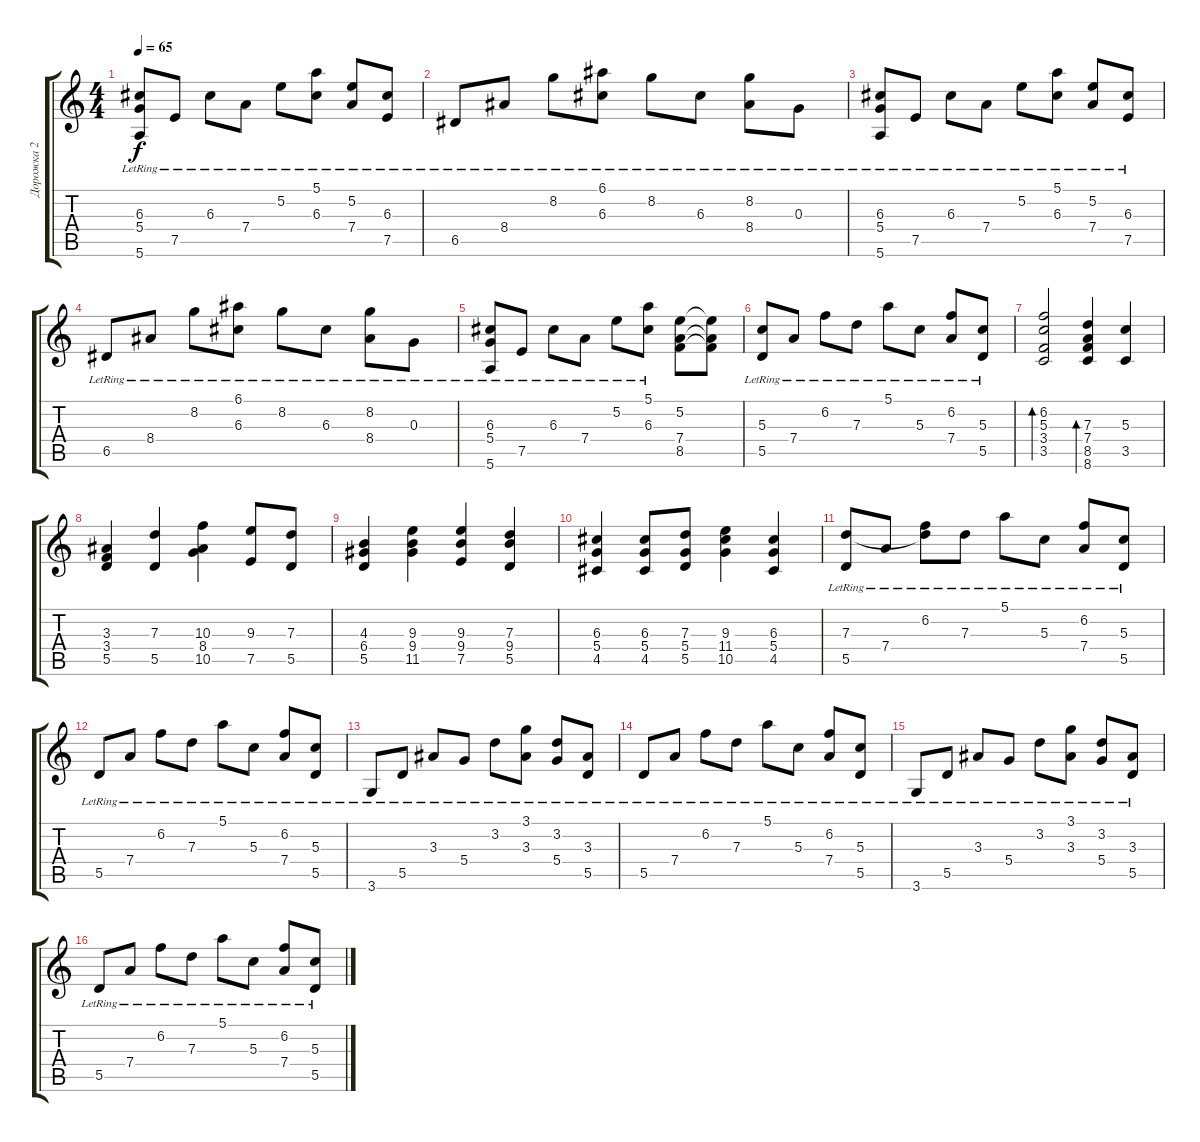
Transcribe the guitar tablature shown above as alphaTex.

\track ("Дорожка 2" "Дорожка 2") {instrument acousticguitarnylon}
\staff {score tabs}
\tuning (E4 B3 G3 D3 A2 E2) {hide}
\ts (4 4)
\tempo 65
\clef g2
\ks c
(6.3{lr} 5.4{lr} 5.6{lr}).8{dy f} 7.5{lr}.8 6.3{lr}.8 7.4{lr}.8 5.2{lr}.8 (5.1{lr} 6.3{lr}).8 (5.2{lr} 7.4{lr}).8 (6.3{lr} 7.5{lr}).8 |
6.5{lr}.8 8.4{lr}.8 8.2{lr}.8 (6.1{lr} 6.3{lr}).8 8.2{lr}.8 6.3{lr}.8 (8.2{lr} 8.4{lr}).8 0.3{lr}.8 |
(6.3{lr} 5.4{lr} 5.6{lr}).8 7.5{lr}.8 6.3{lr}.8 7.4{lr}.8 5.2{lr}.8 (5.1{lr} 6.3{lr}).8 (5.2{lr} 7.4{lr}).8 (6.3{lr} 7.5{lr}).8 |
6.5{lr}.8 8.4{lr}.8 8.2{lr}.8 (6.1{lr} 6.3{lr}).8 8.2{lr}.8 6.3{lr}.8 (8.2{lr} 8.4{lr}).8 0.3{lr}.8 |
(6.3{lr} 5.4{lr} 5.6{lr}).8 7.5{lr}.8 6.3{lr}.8 7.4{lr}.8 5.2{lr}.8 (5.1{lr} 6.3{lr}).8 (5.2 7.4 8.5).8 (5.2{t} 7.4{t} 8.5{t}).8 |
(5.3{lr} 5.5{lr}).8 7.4{lr}.8 6.2{lr}.8 7.3{lr}.8 5.1{lr}.8 5.3{lr}.8 (6.2{lr} 7.4{lr}).8 (5.3{lr} 5.5{lr}).8 |
(6.2 5.3 3.4 3.5).2{bd 60} (7.3 7.4 8.5 8.6).4{bd 30} (5.3 3.5).4 |
(3.3 3.4 5.5).4 (7.3 5.5).4 (10.3 8.4 10.5).4 (9.3 7.5).8 (7.3 5.5).8 |
(4.3 6.4 5.5).4 (9.3 9.4 11.5).4 (9.3 9.4 7.5).4 (7.3 9.4 5.5).4 |
(6.3 5.4 4.5).4 (6.3 5.4 4.5).8 (7.3 5.4 5.5).8 (9.3 11.4 10.5).4 (6.3 5.4 4.5).4 |
(7.3 5.5{lr}).8 7.4{lr}.8 (6.2{lr} 7.3{t}).8 7.3{lr}.8 5.1{lr}.8 5.3{lr}.8 (6.2{lr} 7.4{lr}).8 (5.3{lr} 5.5{lr}).8 |
5.5{lr}.8 7.4{lr}.8 6.2{lr}.8 7.3{lr}.8 5.1{lr}.8 5.3{lr}.8 (6.2{lr} 7.4{lr}).8 (5.3{lr} 5.5{lr}).8 |
3.6{lr}.8 5.5{lr}.8 3.3{lr}.8 5.4{lr}.8 3.2{lr}.8 (3.1{lr} 3.3{lr}).8 (3.2{lr} 5.4{lr}).8 (3.3{lr} 5.5{lr}).8 |
5.5{lr}.8 7.4{lr}.8 6.2{lr}.8 7.3{lr}.8 5.1{lr}.8 5.3{lr}.8 (6.2{lr} 7.4{lr}).8 (5.3{lr} 5.5{lr}).8 |
3.6{lr}.8 5.5{lr}.8 3.3{lr}.8 5.4{lr}.8 3.2{lr}.8 (3.1{lr} 3.3{lr}).8 (3.2{lr} 5.4{lr}).8 (3.3{lr} 5.5{lr}).8 |
5.5{lr}.8 7.4{lr}.8 6.2{lr}.8 7.3{lr}.8 5.1{lr}.8 5.3{lr}.8 (6.2{lr} 7.4{lr}).8 (5.3{lr} 5.5{lr}).8
